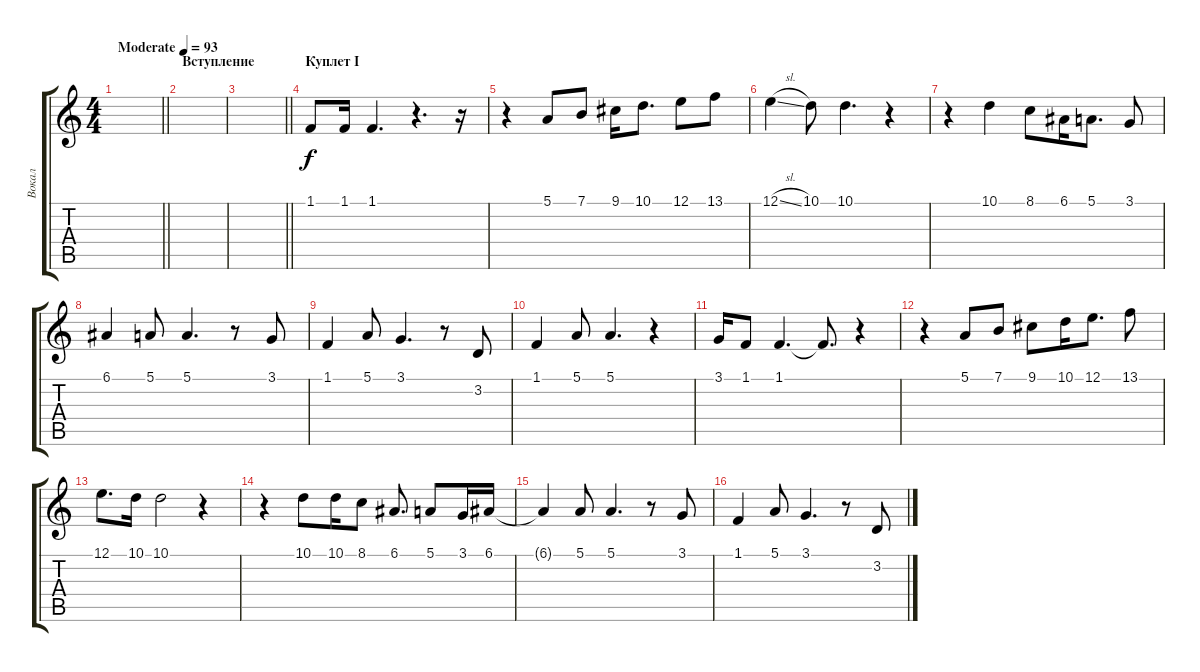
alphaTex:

\track ("Вокал" "Вокал") {instrument viola}
\staff {score tabs}
\tuning (E4 B3 G3 D3 A2 E2) {hide}
\ts (4 4)
\tempo (93 "Moderate")
\clef g2
\barLineRight lightlight
\ks c
|
\section ("" "Вступление")
|
\barLineRight lightlight
|
\section ("" "Куплет I")
1.1.8 1.1.16 1.1.4{d} r.4{d} r.16 |
r.4 5.1.8 7.1.8 9.1.16 10.1.8{d} 12.1.8 13.1.8 |
12.1{sl}.4 10.1.8 10.1.4{d} r.4 |
r.4 10.1.4 8.1.8 6.1.16 5.1.8{d} 3.1.8 |
6.1.4 5.1.8 5.1.4{d} r.8 3.1.8 |
1.1.4 5.1.8 3.1.4{d} r.8 3.2.8 |
1.1.4 5.1.8 5.1.4{d} r.4 |
3.1.16 1.1.8 1.1.4{d} 1.1{t}.8{d} r.4 |
r.4 5.1.8 7.1.8 9.1.8 10.1.16 12.1.8{d} 13.1.8 |
12.1.8{d} 10.1.16 10.1.2 r.4 |
r.4 10.1.8 10.1.16 8.1.8 6.1.8{d} 5.1.8 3.1.16 6.1.16 |
6.1{t}.4 5.1.8 5.1.4{d} r.8 3.1.8 |
1.1.4 5.1.8 3.1.4{d} r.8 3.2.8
